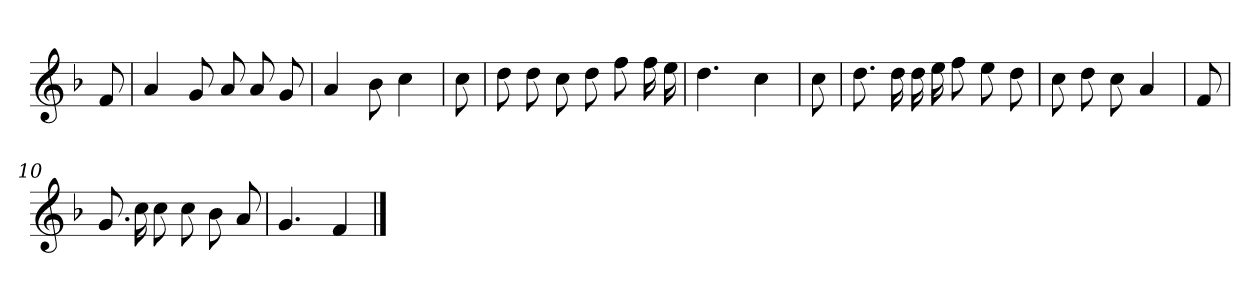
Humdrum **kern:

**kern
*part1
*staff1
*clefG2
*k[b-]
*F:
=
8f
=1
4a
8g
8a
8a
8g
=2
4a
8b-
4cc
=3
8cc
=4
8dd
8dd
8cc
8dd
8ff
16ff
16ee
=5
4.dd
4cc
=6
8cc
=7
8.dd
16dd
16dd
16ee
8ff
8ee
8dd
=8
8cc
8dd
8cc
4a
=9
8f
=10
8.g
16cc
8cc
8cc
8b-
8a
=11
4.g
4f
==
*-
